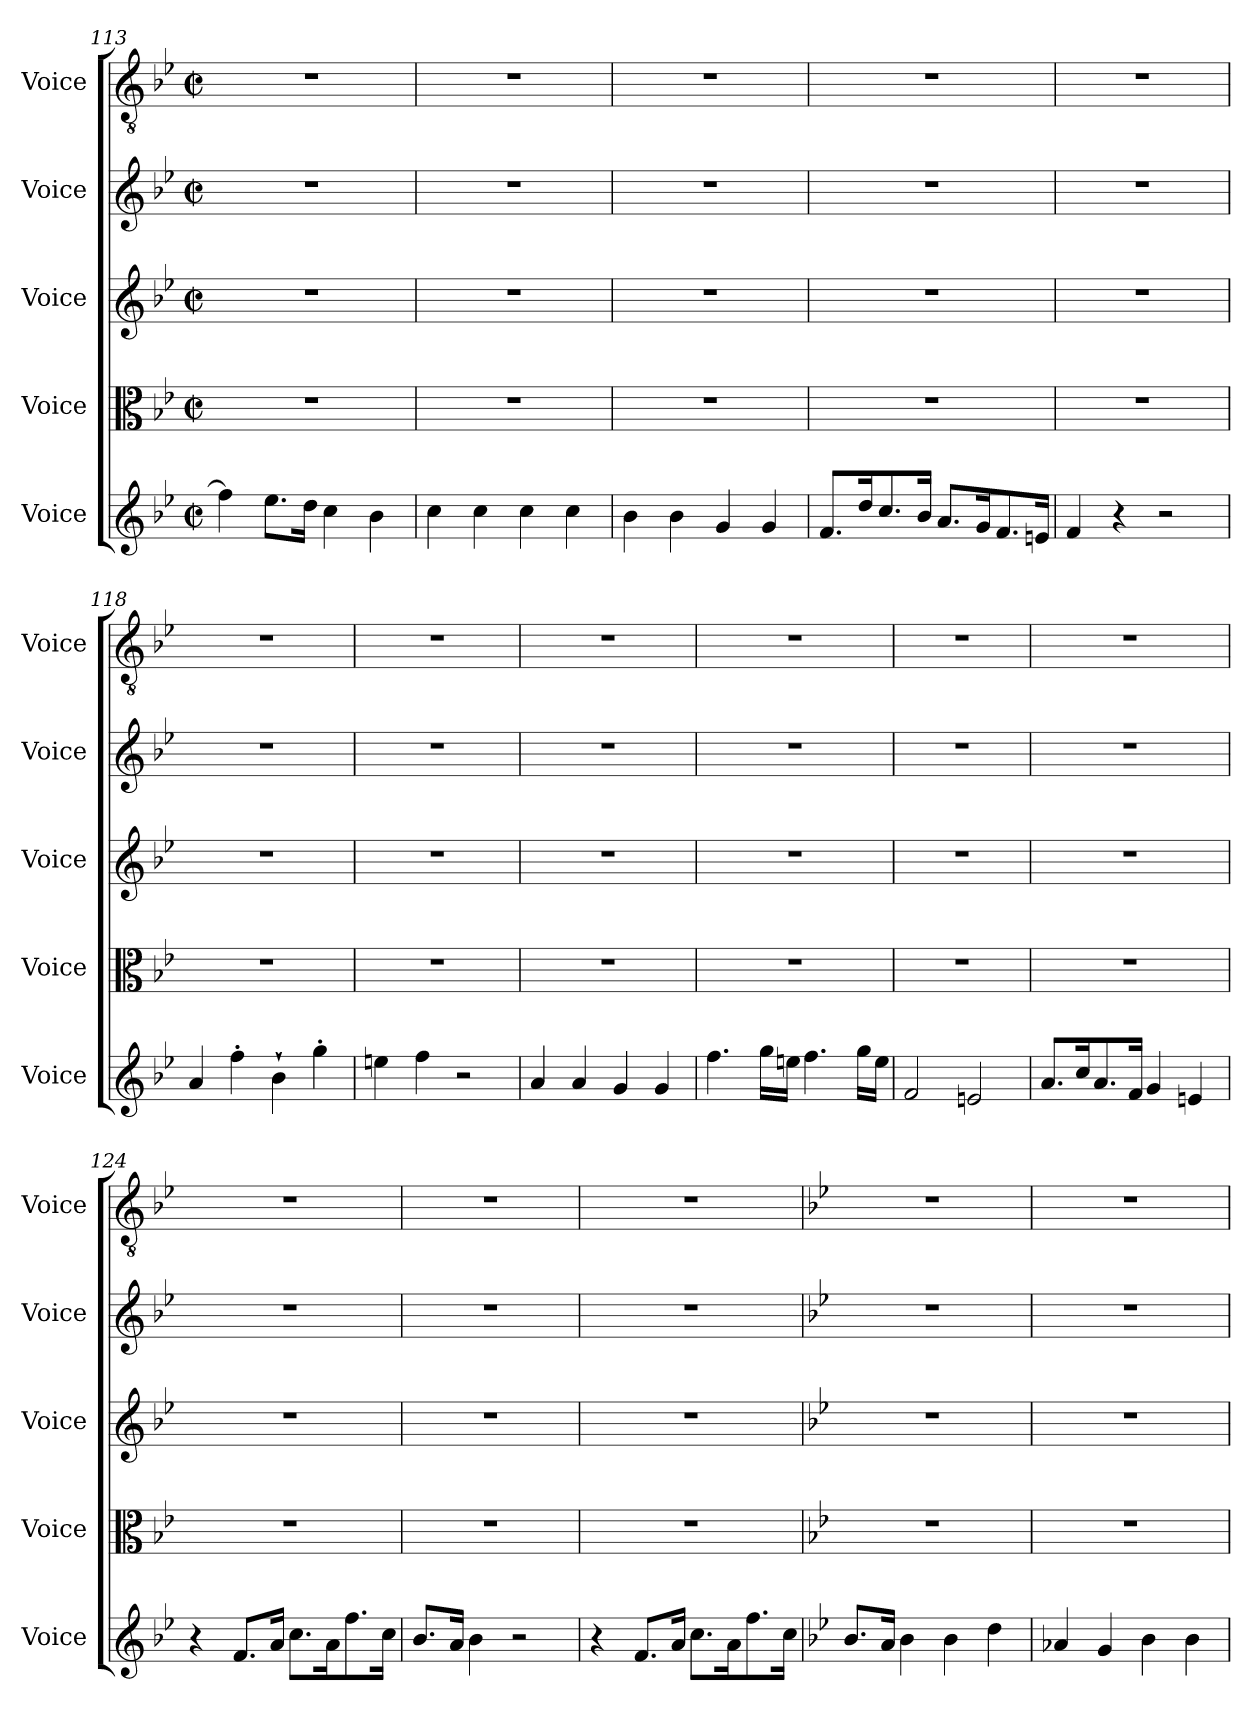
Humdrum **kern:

**kern	**kern	**kern	**kern	**kern
*part5	*part4	*part3	*part2	*part1
*staff5	*staff4	*staff3	*staff2	*staff1
*I"Voice	*I"Voice	*I"Voice	*I"Voice	*I"Voice
*I'Voice	*I'Voice	*I'Voice	*I'Voice	*I'Voice
*clefG2	*clefC3	*clefG2	*clefG2	*clefGv2
*k[b-e-]	*k[b-e-]	*k[b-e-]	*k[b-e-]	*k[b-e-]
*M2/2	*M2/2	*M2/2	*M2/2	*M2/2
*met(c|)	*met(c|)	*met(c|)	*met(c|)	*met(c|)
=113	=113	=113	=113	=113
4ff\]	1r	1r	1r	1r
8.ee-\L	.	.	.	.
16dd\Jk	.	.	.	.
4cc\	.	.	.	.
4b-\	.	.	.	.
!!LO:LB:g=z
=114	=114	=114	=114	=114
4cc\	1r	1r	1r	1r
4cc\	.	.	.	.
4cc\	.	.	.	.
4cc\	.	.	.	.
=115	=115	=115	=115	=115
4b-\	1r	1r	1r	1r
4b-\	.	.	.	.
4g/	.	.	.	.
4g/	.	.	.	.
!!LO:LB:g=z
=116	=116	=116	=116	=116
8.f/L	1r	1r	1r	1r
16dd/k	.	.	.	.
8.cc/	.	.	.	.
16b-/Jk	.	.	.	.
8.a/L	.	.	.	.
16g/k	.	.	.	.
8.f/	.	.	.	.
16en/Jk	.	.	.	.
=117	=117	=117	=117	=117
4f/	1r	1r	1r	1r
4r	.	.	.	.
2r	.	.	.	.
=118	=118	=118	=118	=118
4a/	1r	1r	1r	1r
4ff'>\	.	.	.	.
4b-`>\	.	.	.	.
4gg'>\	.	.	.	.
!!LO:LB:g=z
=119	=119	=119	=119	=119
4een\	1r	1r	1r	1r
4ff\	.	.	.	.
2r	.	.	.	.
=120	=120	=120	=120	=120
4a/	1r	1r	1r	1r
4a/	.	.	.	.
4g/	.	.	.	.
4g/	.	.	.	.
=121	=121	=121	=121	=121
4.ff\	1r	1r	1r	1r
16gg\LL	.	.	.	.
16een\JJ	.	.	.	.
4.ff\	.	.	.	.
16gg\LL	.	.	.	.
16ee\JJ	.	.	.	.
!!LO:LB:g=z
=122	=122	=122	=122	=122
2f/	1r	1r	1r	1r
2en/	.	.	.	.
=123	=123	=123	=123	=123
8.a/L	1r	1r	1r	1r
16cc/k	.	.	.	.
8.a/	.	.	.	.
16f/Jk	.	.	.	.
4g/	.	.	.	.
4en/	.	.	.	.
!!LO:LB:g=z
=124	=124	=124	=124	=124
4r	1r	1r	1r	1r
8.f/L	.	.	.	.
16a/Jk	.	.	.	.
8.cc\L	.	.	.	.
16a\k	.	.	.	.
8.ff\	.	.	.	.
16cc\Jk	.	.	.	.
=125	=125	=125	=125	=125
8.b-/L	1r	1r	1r	1r
16a/Jk	.	.	.	.
4b-\	.	.	.	.
2rcc	.	.	.	.
=126	=126	=126	=126	=126
4r	1r	1r	1r	1r
8.f/L	.	.	.	.
16a/Jk	.	.	.	.
8.cc\L	.	.	.	.
16a\k	.	.	.	.
8.ff\	.	.	.	.
16cc\Jk	.	.	.	.
!!LO:PB:g=z
=127	=127	=127	=127	=127
*k[b-e-]	*k[b-e-]	*k[b-e-]	*k[b-e-]	*k[b-e-]
8.b-/L	1r	1r	1r	1r
16a/Jk	.	.	.	.
4b-\	.	.	.	.
4b-\	.	.	.	.
4dd\	.	.	.	.
=128	=128	=128	=128	=128
4a-X/	1r	1r	1r	1r
4g/	.	.	.	.
4b-\	.	.	.	.
4b-\	.	.	.	.
=	=	=	=	=
*-	*-	*-	*-	*-
